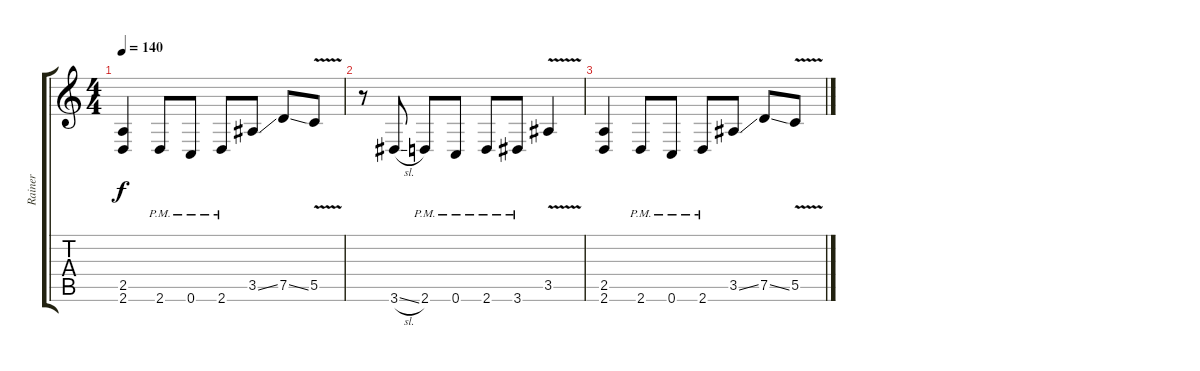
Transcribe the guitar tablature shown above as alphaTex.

\track ("Rainer" "Rainer") {instrument distortionguitar}
\staff {score tabs}
\tuning (D4 A3 F3 C3 G2 C2) {hide}
\ts (4 4)
\tempo 140
\clef g2
\ks c
(2.5 2.6).4{dy f} 2.6{pm}.8 0.6{pm}.8 2.6{pm}.8 3.5{ss}.8 7.5{ss}.8 5.5{v}.8 |
r.8 3.6{sl}.8 2.6{pm}.8 0.6{pm}.8 2.6{pm}.8 3.6{pm}.8 3.5{v}.4 |
(2.5 2.6).4 2.6{pm}.8 0.6{pm}.8 2.6{pm}.8 3.5{ss}.8 7.5{ss}.8 5.5{v}.8
